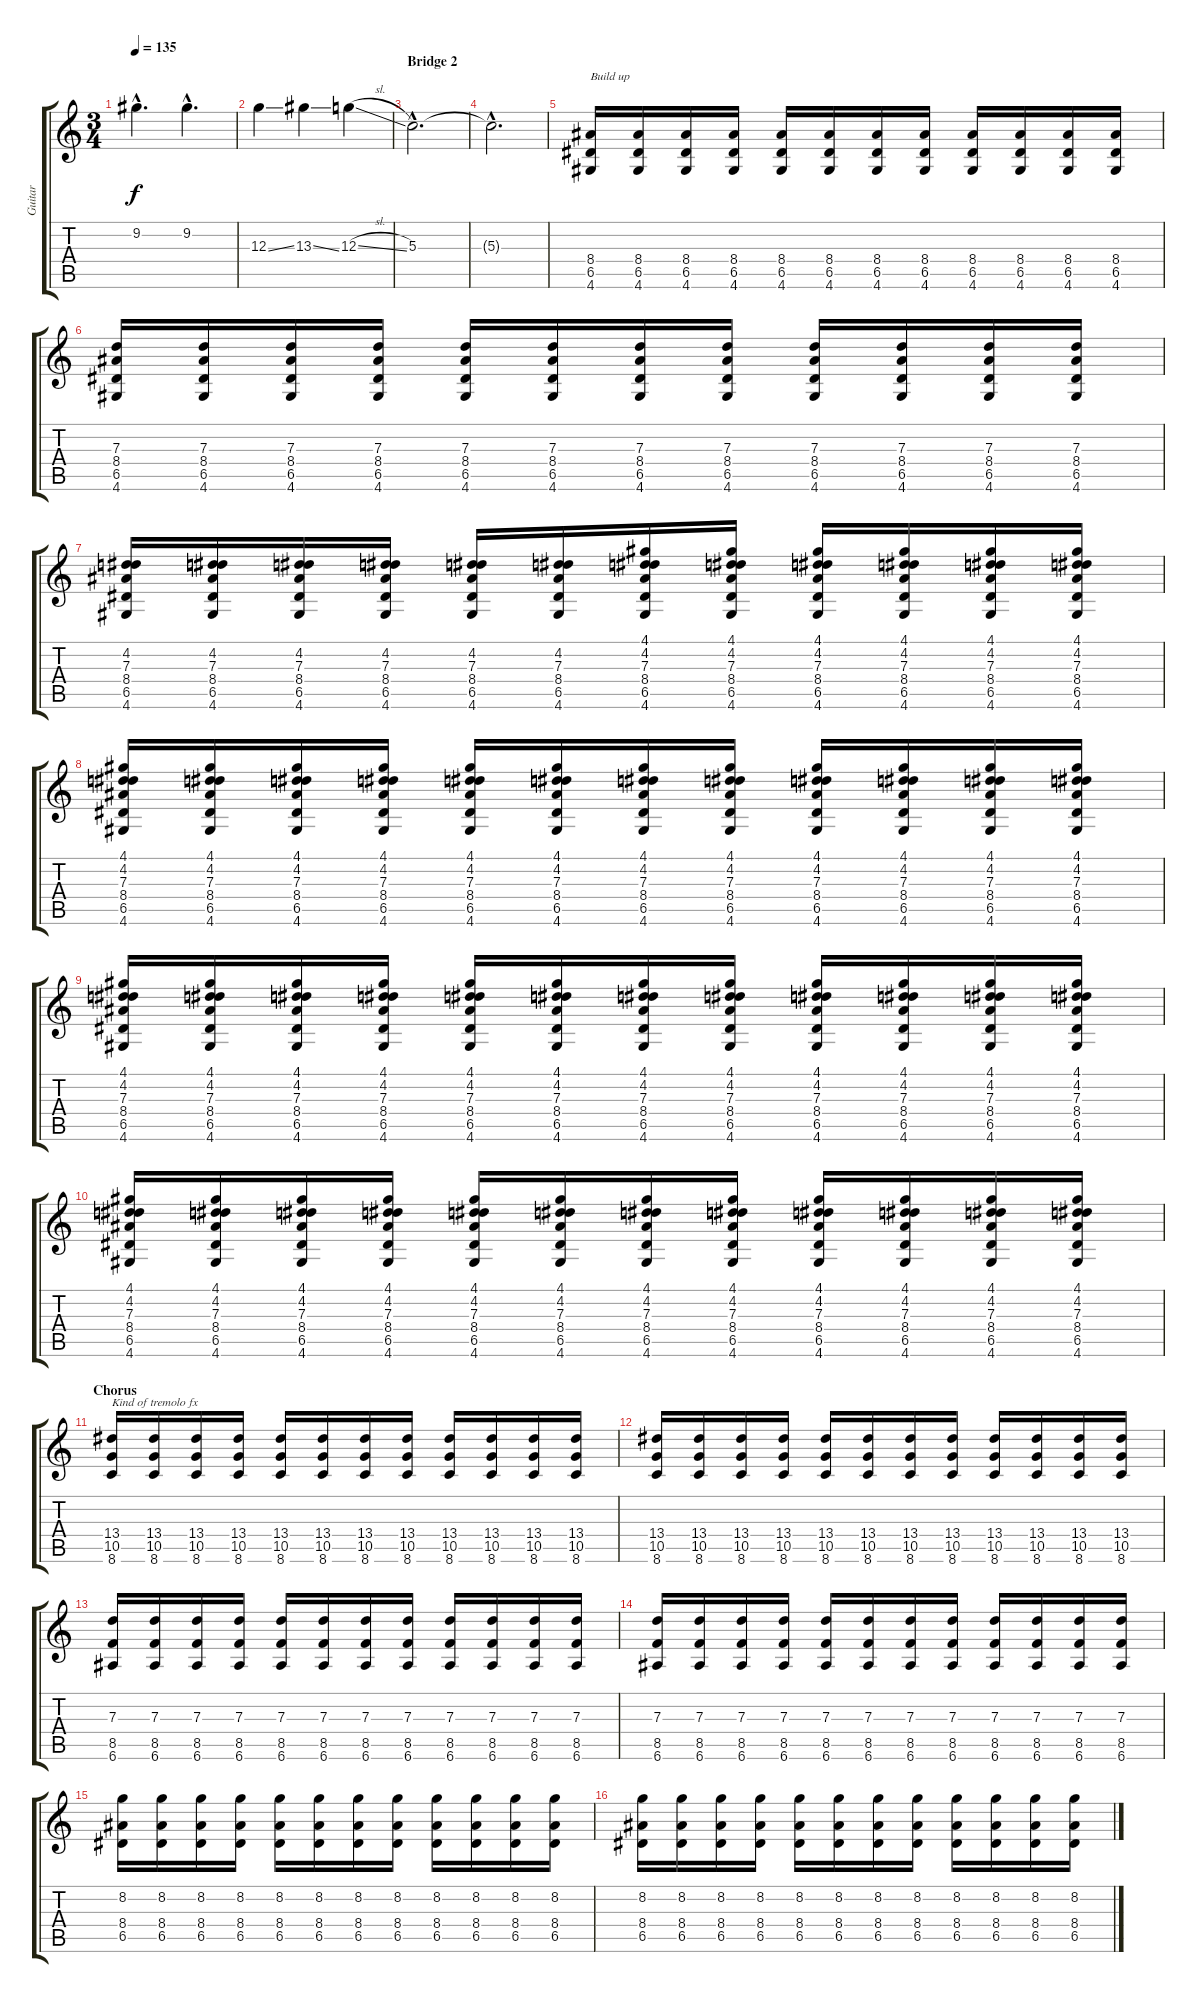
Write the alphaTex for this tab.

\track ("Guitar" "Guitar") {instrument electricguitarjazz}
\staff {score tabs}
\tuning (E4 B3 G3 D3 A2 E2) {hide}
\ts (3 4)
\tempo 135
\clef g2
\ks c
9.2{hac}.4{d dy f} 9.2{hac}.4{d} |
12.3{ss}.4 13.3{ss}.4 12.3{sl}.4 |
\section ("" "Bridge 2")
5.3{hac}.2{d} |
5.3{hac t}.2{d} |
(8.4 6.5 4.6).16{txt "Build up" volume 5 instrument tremolostrings} (8.4 6.5 4.6).16{volume 15 instrument tremolostrings} (8.4 6.5 4.6).16 (8.4 6.5 4.6).16 (8.4 6.5 4.6).16 (8.4 6.5 4.6).16 (8.4 6.5 4.6).16 (8.4 6.5 4.6).16 (8.4 6.5 4.6).16 (8.4 6.5 4.6).16 (8.4 6.5 4.6).16 (8.4 6.5 4.6).16 |
(7.3 8.4 6.5 4.6).16 (7.3 8.4 6.5 4.6).16 (7.3 8.4 6.5 4.6).16 (7.3 8.4 6.5 4.6).16 (7.3 8.4 6.5 4.6).16 (7.3 8.4 6.5 4.6).16 (7.3 8.4 6.5 4.6).16 (7.3 8.4 6.5 4.6).16 (7.3 8.4 6.5 4.6).16 (7.3 8.4 6.5 4.6).16 (7.3 8.4 6.5 4.6).16 (7.3 8.4 6.5 4.6).16 |
(4.2 7.3 8.4 6.5 4.6).16 (4.2 7.3 8.4 6.5 4.6).16 (4.2 7.3 8.4 6.5 4.6).16 (4.2 7.3 8.4 6.5 4.6).16 (4.2 7.3 8.4 6.5 4.6).16 (4.2 7.3 8.4 6.5 4.6).16 (4.1 4.2 7.3 8.4 6.5 4.6).16 (4.1 4.2 7.3 8.4 6.5 4.6).16 (4.1 4.2 7.3 8.4 6.5 4.6).16 (4.1 4.2 7.3 8.4 6.5 4.6).16 (4.1 4.2 7.3 8.4 6.5 4.6).16 (4.1 4.2 7.3 8.4 6.5 4.6).16 |
(4.1 4.2 7.3 8.4 6.5 4.6).16 (4.1 4.2 7.3 8.4 6.5 4.6).16 (4.1 4.2 7.3 8.4 6.5 4.6).16 (4.1 4.2 7.3 8.4 6.5 4.6).16 (4.1 4.2 7.3 8.4 6.5 4.6).16 (4.1 4.2 7.3 8.4 6.5 4.6).16 (4.1 4.2 7.3 8.4 6.5 4.6).16 (4.1 4.2 7.3 8.4 6.5 4.6).16 (4.1 4.2 7.3 8.4 6.5 4.6).16 (4.1 4.2 7.3 8.4 6.5 4.6).16 (4.1 4.2 7.3 8.4 6.5 4.6).16 (4.1 4.2 7.3 8.4 6.5 4.6).16 |
(4.1 4.2 7.3 8.4 6.5 4.6).16 (4.1 4.2 7.3 8.4 6.5 4.6).16 (4.1 4.2 7.3 8.4 6.5 4.6).16 (4.1 4.2 7.3 8.4 6.5 4.6).16 (4.1 4.2 7.3 8.4 6.5 4.6).16 (4.1 4.2 7.3 8.4 6.5 4.6).16 (4.1 4.2 7.3 8.4 6.5 4.6).16 (4.1 4.2 7.3 8.4 6.5 4.6).16 (4.1 4.2 7.3 8.4 6.5 4.6).16 (4.1 4.2 7.3 8.4 6.5 4.6).16 (4.1 4.2 7.3 8.4 6.5 4.6).16 (4.1 4.2 7.3 8.4 6.5 4.6).16 |
(4.1 4.2 7.3 8.4 6.5 4.6).16 (4.1 4.2 7.3 8.4 6.5 4.6).16 (4.1 4.2 7.3 8.4 6.5 4.6).16 (4.1 4.2 7.3 8.4 6.5 4.6).16 (4.1 4.2 7.3 8.4 6.5 4.6).16 (4.1 4.2 7.3 8.4 6.5 4.6).16 (4.1 4.2 7.3 8.4 6.5 4.6).16 (4.1 4.2 7.3 8.4 6.5 4.6).16 (4.1 4.2 7.3 8.4 6.5 4.6).16 (4.1 4.2 7.3 8.4 6.5 4.6).16 (4.1 4.2 7.3 8.4 6.5 4.6).16 (4.1 4.2 7.3 8.4 6.5 4.6).16 |
\section ("" "Chorus")
(13.4 10.5 8.6).16{txt "Kind of tremolo fx" volume 16 instrument tremolostrings} (13.4 10.5 8.6).16 (13.4 10.5 8.6).16 (13.4 10.5 8.6).16 (13.4 10.5 8.6).16 (13.4 10.5 8.6).16 (13.4 10.5 8.6).16 (13.4 10.5 8.6).16 (13.4 10.5 8.6).16 (13.4 10.5 8.6).16 (13.4 10.5 8.6).16 (13.4 10.5 8.6).16 |
(13.4 10.5 8.6).16{volume 16 instrument tremolostrings} (13.4 10.5 8.6).16 (13.4 10.5 8.6).16 (13.4 10.5 8.6).16 (13.4 10.5 8.6).16 (13.4 10.5 8.6).16 (13.4 10.5 8.6).16 (13.4 10.5 8.6).16 (13.4 10.5 8.6).16 (13.4 10.5 8.6).16 (13.4 10.5 8.6).16 (13.4 10.5 8.6).16 |
(7.3 8.5 6.6).16{volume 16 instrument tremolostrings} (7.3 8.5 6.6).16 (7.3 8.5 6.6).16 (7.3 8.5 6.6).16 (7.3 8.5 6.6).16 (7.3 8.5 6.6).16 (7.3 8.5 6.6).16 (7.3 8.5 6.6).16 (7.3 8.5 6.6).16 (7.3 8.5 6.6).16 (7.3 8.5 6.6).16 (7.3 8.5 6.6).16 |
(7.3 8.5 6.6).16{volume 16 instrument tremolostrings} (7.3 8.5 6.6).16 (7.3 8.5 6.6).16 (7.3 8.5 6.6).16 (7.3 8.5 6.6).16 (7.3 8.5 6.6).16 (7.3 8.5 6.6).16 (7.3 8.5 6.6).16 (7.3 8.5 6.6).16 (7.3 8.5 6.6).16 (7.3 8.5 6.6).16 (7.3 8.5 6.6).16 |
(8.2 8.4 6.5).16{volume 16 instrument tremolostrings} (8.2 8.4 6.5).16 (8.2 8.4 6.5).16 (8.2 8.4 6.5).16 (8.2 8.4 6.5).16 (8.2 8.4 6.5).16 (8.2 8.4 6.5).16 (8.2 8.4 6.5).16 (8.2 8.4 6.5).16 (8.2 8.4 6.5).16 (8.2 8.4 6.5).16 (8.2 8.4 6.5).16 |
(8.2 8.4 6.5).16{volume 16 instrument tremolostrings} (8.2 8.4 6.5).16 (8.2 8.4 6.5).16 (8.2 8.4 6.5).16 (8.2 8.4 6.5).16 (8.2 8.4 6.5).16 (8.2 8.4 6.5).16 (8.2 8.4 6.5).16 (8.2 8.4 6.5).16 (8.2 8.4 6.5).16 (8.2 8.4 6.5).16 (8.2 8.4 6.5).16
